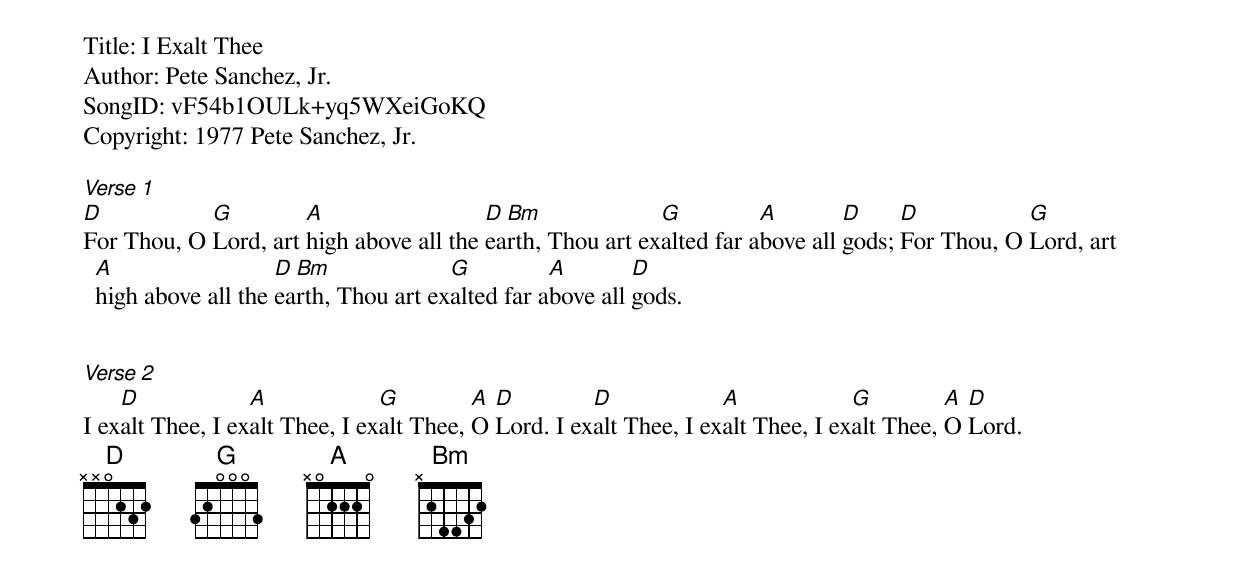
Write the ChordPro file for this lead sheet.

Title: I Exalt Thee
Author: Pete Sanchez, Jr.
SongID: vF54b1OULk+yq5WXeiGoKQ
Copyright: 1977 Pete Sanchez, Jr.

[Verse 1]
[D]For Thou, O [G]Lord, art [A]high above all the [D]ea[Bm]rth, Thou art ex[G]alted far a[A]bove all [D]gods; [D]For Thou, O [G]Lord, art [A]high above all the [D]ea[Bm]rth, Thou art ex[G]alted far a[A]bove all [D]gods.


[Verse 2]
I ex[D]alt Thee, I ex[A]alt Thee, I ex[G]alt Thee, [A]O [D]Lord. I ex[D]alt Thee, I ex[A]alt Thee, I ex[G]alt Thee, [A]O [D]Lord.
